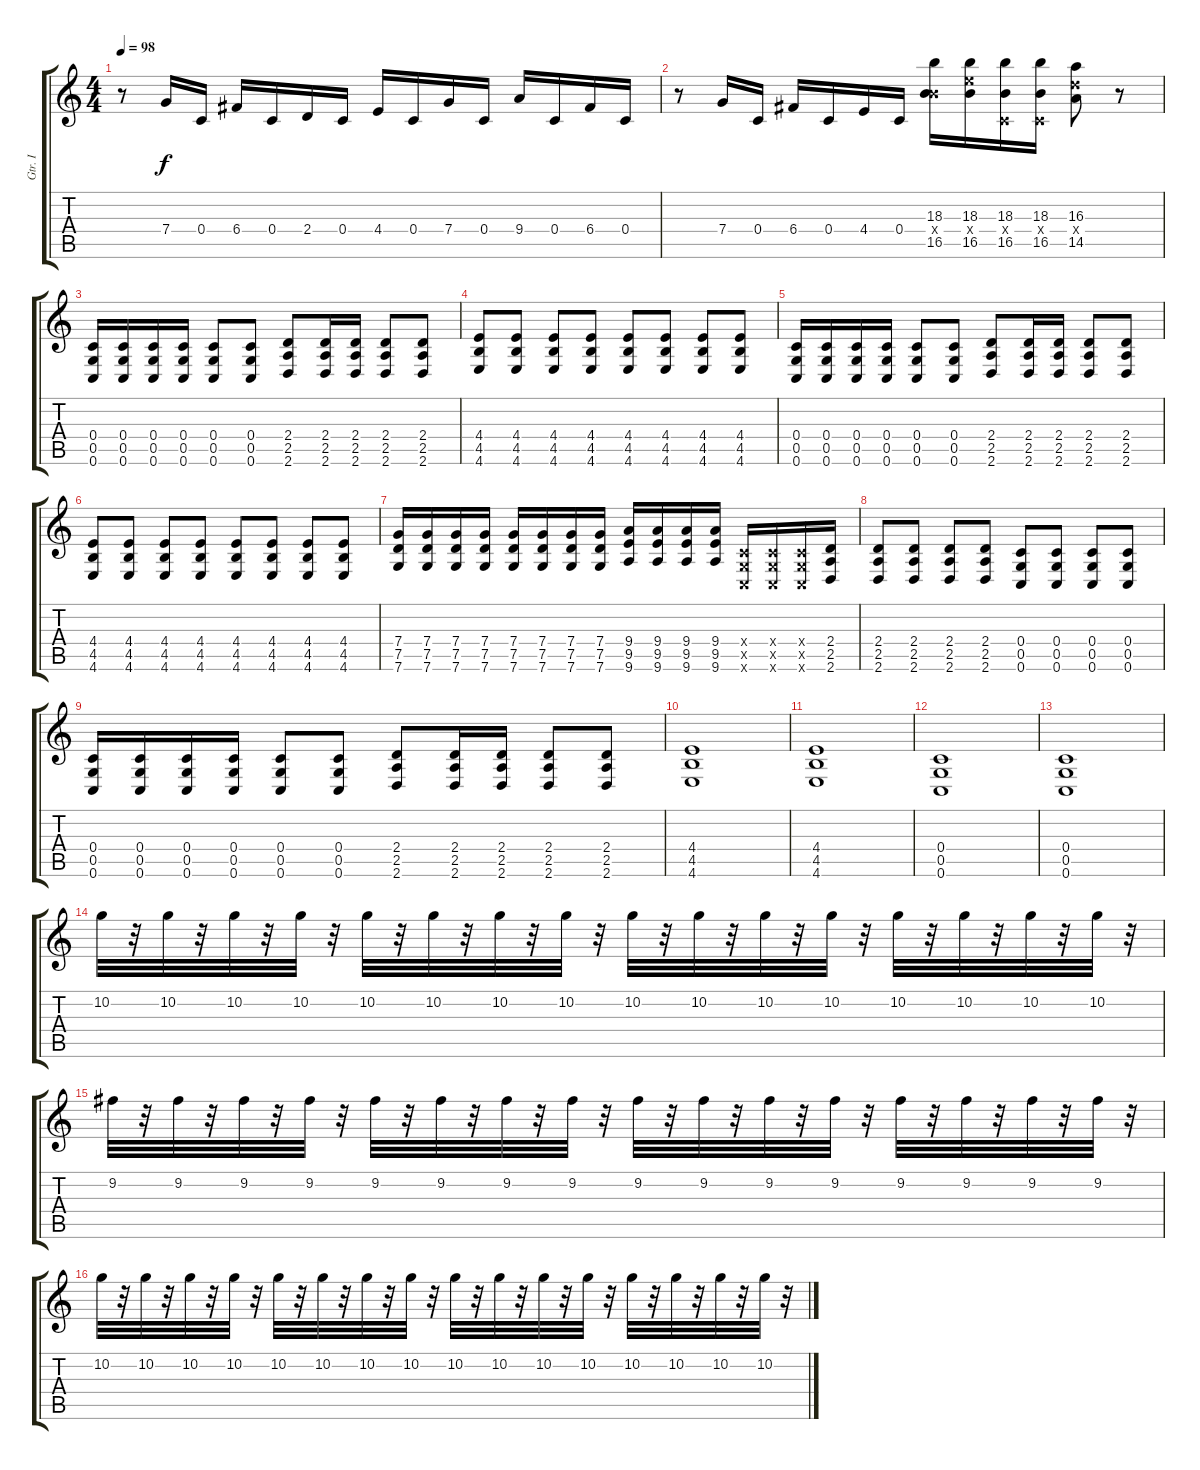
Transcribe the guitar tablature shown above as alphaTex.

\track ("Gtr. I" "Gtr. I") {instrument overdrivenguitar}
\staff {score tabs}
\tuning (D4 A3 F3 C3 G2 C2) {hide}
\ts (4 4)
\tempo 98
\clef g2
\ks c
r.8{dy f} 7.4.16 0.4.16 6.4.16 0.4.16 2.4.16 0.4.16 4.4.16 0.4.16 7.4.16 0.4.16 9.4.16 0.4.16 6.4.16 0.4.16 |
r.8 7.4.16 0.4.16 6.4.16 0.4.16 4.4.16 0.4.16 (18.3 11.4{x} 16.5).16 (18.3 16.4{x} 16.5).16 (18.3 0.4{x} 16.5).16 (18.3 0.4{x} 16.5).16 (16.3 14.4{x} 14.5).8 r.8 |
(0.4 0.5 0.6).16 (0.4 0.5 0.6).16 (0.4 0.5 0.6).16 (0.4 0.5 0.6).16 (0.4 0.5 0.6).8 (0.4 0.5 0.6).8 (2.4 2.5 2.6).8 (2.4 2.5 2.6).16 (2.4 2.5 2.6).16 (2.4 2.5 2.6).8 (2.4 2.5 2.6).8 |
(4.4 4.5 4.6).8 (4.4 4.5 4.6).8 (4.4 4.5 4.6).8 (4.4 4.5 4.6).8 (4.4 4.5 4.6).8 (4.4 4.5 4.6).8 (4.4 4.5 4.6).8 (4.4 4.5 4.6).8 |
(0.4 0.5 0.6).16 (0.4 0.5 0.6).16 (0.4 0.5 0.6).16 (0.4 0.5 0.6).16 (0.4 0.5 0.6).8 (0.4 0.5 0.6).8 (2.4 2.5 2.6).8 (2.4 2.5 2.6).16 (2.4 2.5 2.6).16 (2.4 2.5 2.6).8 (2.4 2.5 2.6).8 |
(4.4 4.5 4.6).8 (4.4 4.5 4.6).8 (4.4 4.5 4.6).8 (4.4 4.5 4.6).8 (4.4 4.5 4.6).8 (4.4 4.5 4.6).8 (4.4 4.5 4.6).8 (4.4 4.5 4.6).8 |
(7.4 7.5 7.6).16 (7.4 7.5 7.6).16 (7.4 7.5 7.6).16 (7.4 7.5 7.6).16 (7.4 7.5 7.6).16 (7.4 7.5 7.6).16 (7.4 7.5 7.6).16 (7.4 7.5 7.6).16 (9.4 9.5 9.6).16 (9.4 9.5 9.6).16 (9.4 9.5 9.6).16 (9.4 9.5 9.6).16 (0.4{x} 0.5{x} 0.6{x}).16 (0.4{x} 0.5{x} 0.6{x}).16 (0.4{x} 0.5{x} 0.6{x}).16 (2.4 2.5 2.6).16 |
(2.4 2.5 2.6).8 (2.4 2.5 2.6).8 (2.4 2.5 2.6).8 (2.4 2.5 2.6).8 (0.4 0.5 0.6).8 (0.4 0.5 0.6).8 (0.4 0.5 0.6).8 (0.4 0.5 0.6).8 |
(0.4 0.5 0.6).16 (0.4 0.5 0.6).16 (0.4 0.5 0.6).16 (0.4 0.5 0.6).16 (0.4 0.5 0.6).8 (0.4 0.5 0.6).8 (2.4 2.5 2.6).8 (2.4 2.5 2.6).16 (2.4 2.5 2.6).16 (2.4 2.5 2.6).8 (2.4 2.5 2.6).8 |
(4.4 4.5 4.6).1 |
(4.4 4.5 4.6).1 |
(0.4 0.5 0.6).1 |
(0.4 0.5 0.6).1 |
10.2.32 r.32 10.2.32 r.32 10.2.32 r.32 10.2.32 r.32 10.2.32 r.32 10.2.32 r.32 10.2.32 r.32 10.2.32 r.32 10.2.32 r.32 10.2.32 r.32 10.2.32 r.32 10.2.32 r.32 10.2.32 r.32 10.2.32 r.32 10.2.32 r.32 10.2.32 r.32 |
9.2.32 r.32 9.2.32 r.32 9.2.32 r.32 9.2.32 r.32 9.2.32 r.32 9.2.32 r.32 9.2.32 r.32 9.2.32 r.32 9.2.32 r.32 9.2.32 r.32 9.2.32 r.32 9.2.32 r.32 9.2.32 r.32 9.2.32 r.32 9.2.32 r.32 9.2.32 r.32 |
10.2.32 r.32 10.2.32 r.32 10.2.32 r.32 10.2.32 r.32 10.2.32 r.32 10.2.32 r.32 10.2.32 r.32 10.2.32 r.32 10.2.32 r.32 10.2.32 r.32 10.2.32 r.32 10.2.32 r.32 10.2.32 r.32 10.2.32 r.32 10.2.32 r.32 10.2.32 r.32
